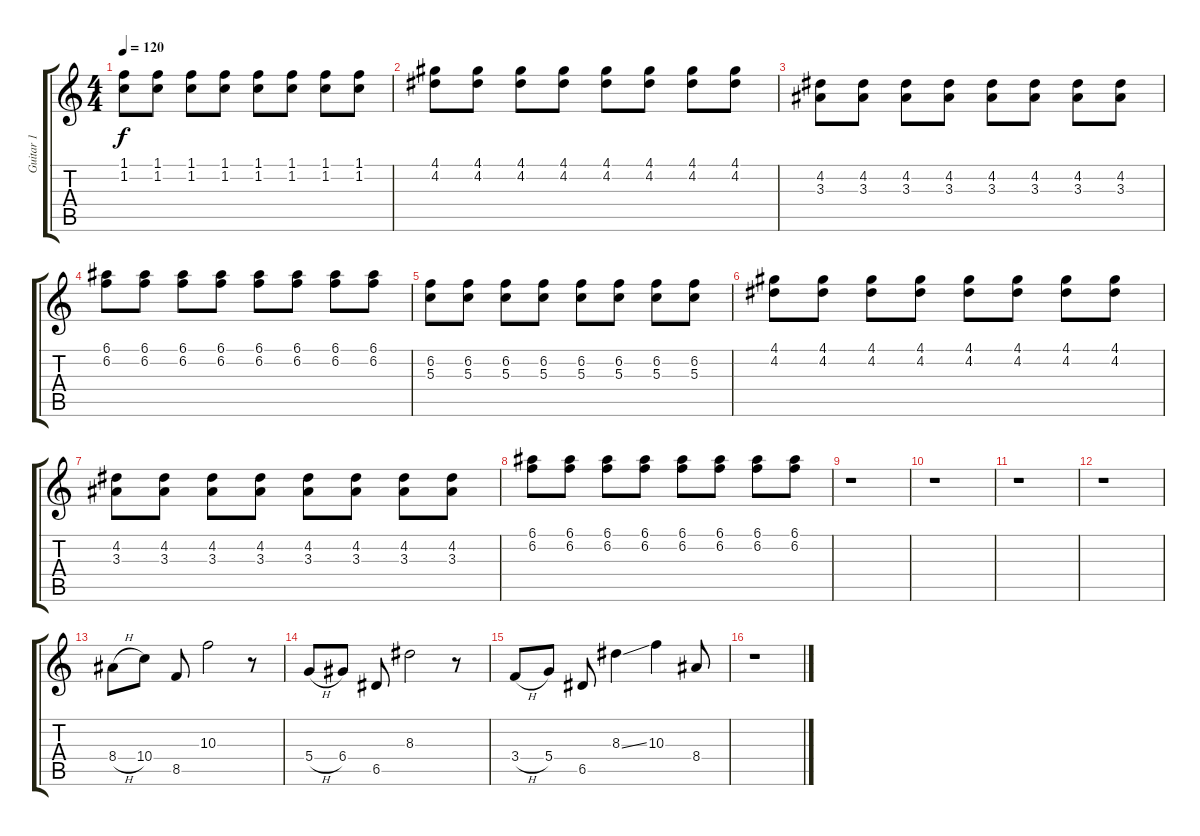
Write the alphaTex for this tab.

\track ("Guitar 1" "Guitar 1") {instrument distortionguitar}
\staff {score tabs}
\tuning (E4 B3 G3 D3 A2 E2) {hide}
\ts (4 4)
\tempo 120
\clef g2
\ks c
(1.1 1.2).8{dy f} (1.1 1.2).8 (1.1 1.2).8 (1.1 1.2).8 (1.1 1.2).8 (1.1 1.2).8 (1.1 1.2).8 (1.1 1.2).8 |
(4.1 4.2).8 (4.1 4.2).8 (4.1 4.2).8 (4.1 4.2).8 (4.1 4.2).8 (4.1 4.2).8 (4.1 4.2).8 (4.1 4.2).8 |
(4.2 3.3).8 (4.2 3.3).8 (4.2 3.3).8 (4.2 3.3).8 (4.2 3.3).8 (4.2 3.3).8 (4.2 3.3).8 (4.2 3.3).8 |
(6.1 6.2).8 (6.1 6.2).8 (6.1 6.2).8 (6.1 6.2).8 (6.1 6.2).8 (6.1 6.2).8 (6.1 6.2).8 (6.1 6.2).8 |
(6.2 5.3).8 (6.2 5.3).8 (6.2 5.3).8 (6.2 5.3).8 (6.2 5.3).8 (6.2 5.3).8 (6.2 5.3).8 (6.2 5.3).8 |
(4.1 4.2).8 (4.1 4.2).8 (4.1 4.2).8 (4.1 4.2).8 (4.1 4.2).8 (4.1 4.2).8 (4.1 4.2).8 (4.1 4.2).8 |
(4.2 3.3).8 (4.2 3.3).8 (4.2 3.3).8 (4.2 3.3).8 (4.2 3.3).8 (4.2 3.3).8 (4.2 3.3).8 (4.2 3.3).8 |
(6.1 6.2).8 (6.1 6.2).8 (6.1 6.2).8 (6.1 6.2).8 (6.1 6.2).8 (6.1 6.2).8 (6.1 6.2).8 (6.1 6.2).8 |
r.1 |
r.1 |
r.1 |
r.1 |
8.4{h}.8 10.4.8 8.5.8 10.3.2 r.8 |
5.4{h}.8 6.4.8 6.5.8 8.3.2 r.8 |
3.4{h}.8 5.4.8 6.5.8 8.3{ss}.4 10.3.4 8.4.8 |
r.1
